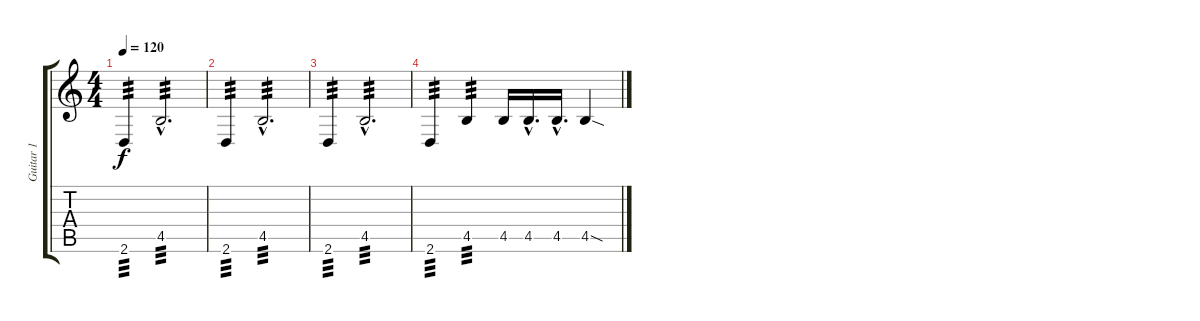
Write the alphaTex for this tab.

\track ("Guitar 1" "Guitar 1") {instrument distortionguitar}
\staff {score tabs}
\tuning (D4 A3 F3 C3 G2 C2) {hide}
\ts (4 4)
\tempo 120
\clef g2
\ks c
2.6.4{tp 3 dy f} 4.5{hac}.2{d tp 3} |
2.6.4{tp 3} 4.5{hac}.2{d tp 3} |
2.6.4{tp 3} 4.5{hac}.2{d tp 3} |
2.6.4{tp 3} 4.5.4{tp 3} 4.5.16 4.5{hac}.16{d} 4.5{hac}.16{d} 4.5{sod}.4
